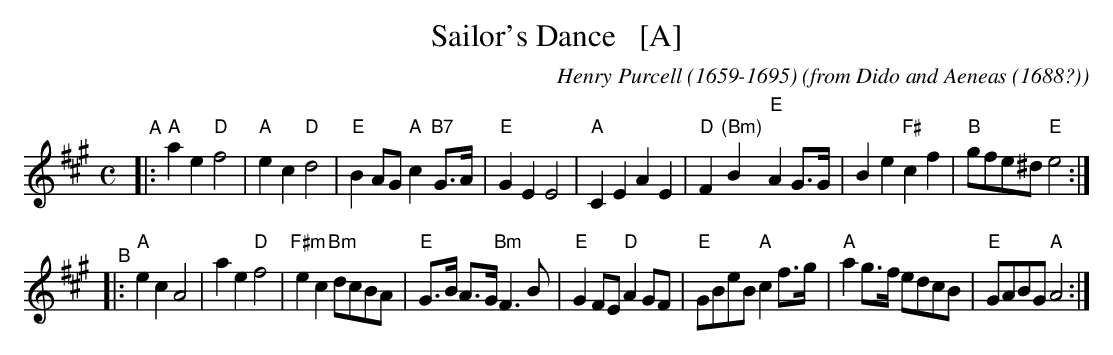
X:1
T: Sailor's Dance   [A]
C: Henry Purcell (1659-1695)
O: from Dido and Aeneas (1688?)	% Maybe as early as 1683)
M: C
L: 1/8
K: A
"^A"|:\
"A"a2 e2 "D"f4 | "A"e2 c2 "D"d4 | "E"B2 AG "A"c2 "B7"G>A | "E"G2 E2 E4 |\
"A"C2 E2 A2 E2 | "D"F2 "(Bm)"B2 "E"A2 G>G | B2 e2 "F#"c2 f2 | "B"gfe^d "E"e4 :|
"^B"|:\
"A"e2 c2 A4 | a2 e2 "D"f4 | "F#m"e2 c2 "Bm"dcBA | "E"G>B A>G "Bm"F3 B |\
"E"G2 FE "D"A2 GF | "E"GBeB "A"c2 f>g | "A"a2 g>f edcB | "E"GABG "A"A4 :|
